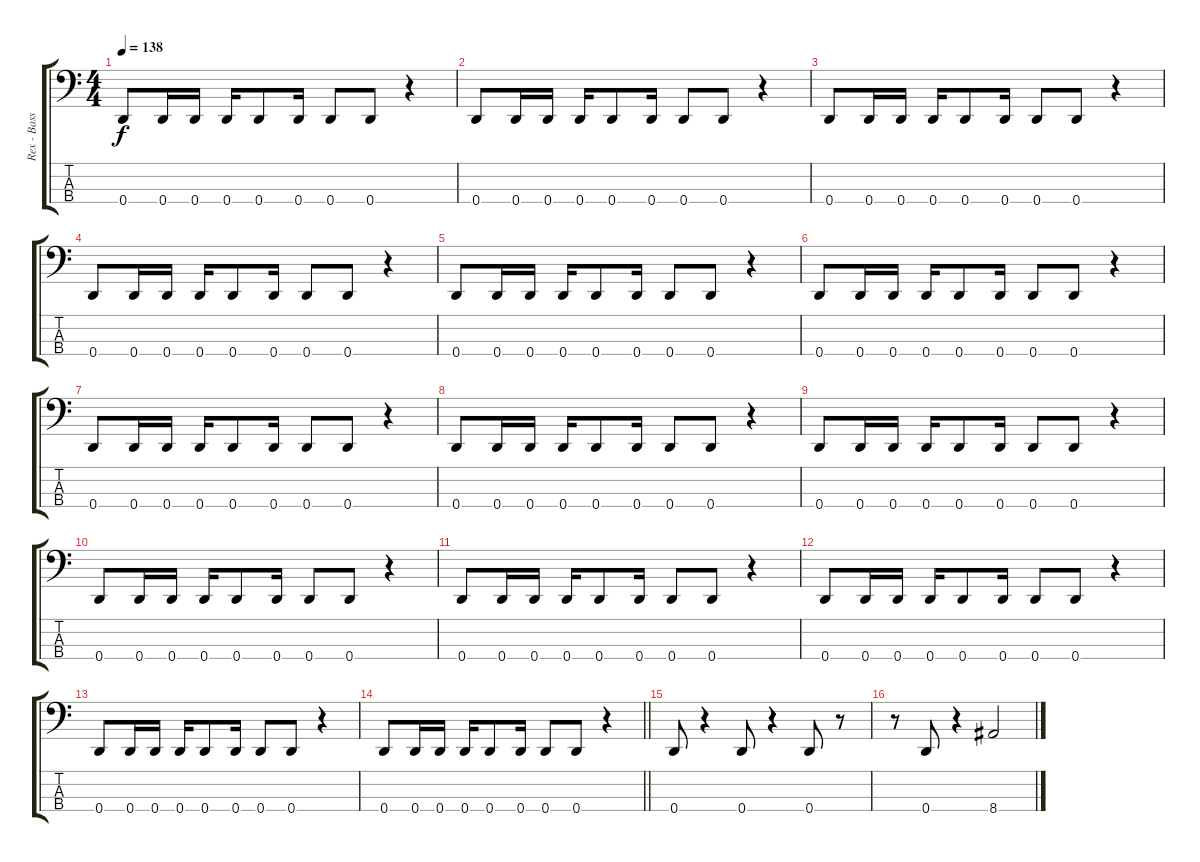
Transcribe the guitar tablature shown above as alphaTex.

\track ("Rex - Bass" "Rex - Bass") {instrument electricbasspick}
\staff {score tabs}
\tuning (F2 C2 G1 D1) {hide}
\ts (4 4)
\tempo 138
\clef f4
\ks c
0.4.8{dy f} 0.4.16 0.4.16 0.4.16 0.4.8 0.4.16 0.4.8 0.4.8 r.4 |
0.4.8 0.4.16 0.4.16 0.4.16 0.4.8 0.4.16 0.4.8 0.4.8 r.4 |
0.4.8 0.4.16 0.4.16 0.4.16 0.4.8 0.4.16 0.4.8 0.4.8 r.4 |
0.4.8 0.4.16 0.4.16 0.4.16 0.4.8 0.4.16 0.4.8 0.4.8 r.4 |
0.4.8 0.4.16 0.4.16 0.4.16 0.4.8 0.4.16 0.4.8 0.4.8 r.4 |
0.4.8 0.4.16 0.4.16 0.4.16 0.4.8 0.4.16 0.4.8 0.4.8 r.4 |
0.4.8 0.4.16 0.4.16 0.4.16 0.4.8 0.4.16 0.4.8 0.4.8 r.4 |
0.4.8 0.4.16 0.4.16 0.4.16 0.4.8 0.4.16 0.4.8 0.4.8 r.4 |
0.4.8 0.4.16 0.4.16 0.4.16 0.4.8 0.4.16 0.4.8 0.4.8 r.4 |
0.4.8 0.4.16 0.4.16 0.4.16 0.4.8 0.4.16 0.4.8 0.4.8 r.4 |
0.4.8 0.4.16 0.4.16 0.4.16 0.4.8 0.4.16 0.4.8 0.4.8 r.4 |
0.4.8 0.4.16 0.4.16 0.4.16 0.4.8 0.4.16 0.4.8 0.4.8 r.4 |
0.4.8 0.4.16 0.4.16 0.4.16 0.4.8 0.4.16 0.4.8 0.4.8 r.4 |
\barLineRight lightlight
0.4.8 0.4.16 0.4.16 0.4.16 0.4.8 0.4.16 0.4.8 0.4.8 r.4 |
0.4.8 r.4 0.4.8 r.4 0.4.8 r.8 |
r.8 0.4.8 r.4 8.4.2
